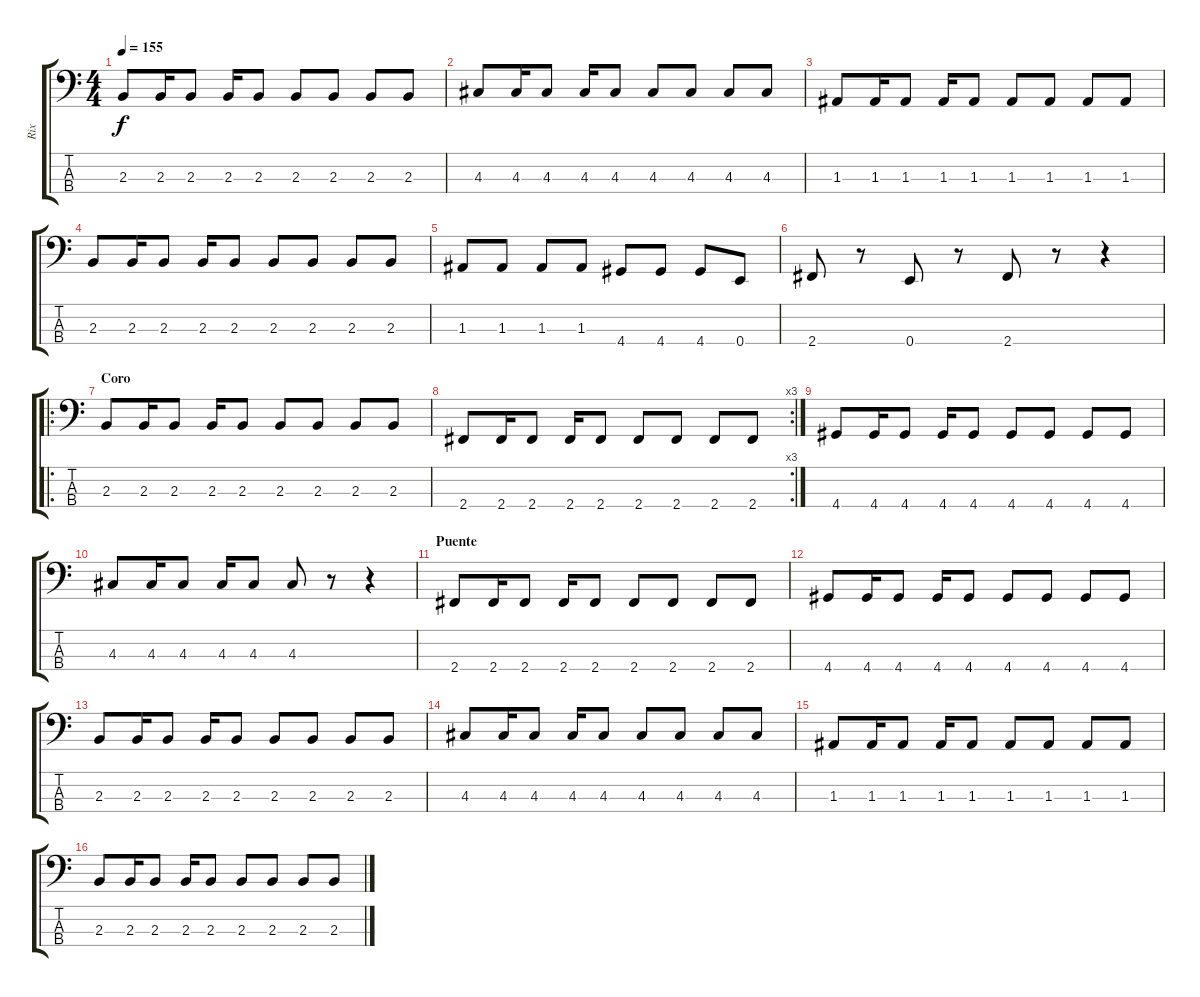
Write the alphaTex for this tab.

\track ("Rix" "Rix") {instrument slapbass2}
\staff {score tabs}
\tuning (G2 D2 A1 E1) {hide}
\ts (4 4)
\tempo 155
\clef f4
\ks c
2.3.8{dy f} 2.3.16 2.3.8 2.3.16 2.3.8 2.3.8 2.3.8 2.3.8 2.3.8 |
4.3.8 4.3.16 4.3.8 4.3.16 4.3.8 4.3.8 4.3.8 4.3.8 4.3.8 |
1.3.8 1.3.16 1.3.8 1.3.16 1.3.8 1.3.8 1.3.8 1.3.8 1.3.8 |
2.3.8 2.3.16 2.3.8 2.3.16 2.3.8 2.3.8 2.3.8 2.3.8 2.3.8 |
1.3.8 1.3.8 1.3.8 1.3.8 4.4.8 4.4.8 4.4.8 0.4.8 |
2.4.8 r.8 0.4.8 r.8 2.4.8 r.8 r.4 |
\ro
\section ("" "Coro")
2.3.8 2.3.16 2.3.8 2.3.16 2.3.8 2.3.8 2.3.8 2.3.8 2.3.8 |
\rc 3
2.4.8 2.4.16 2.4.8 2.4.16 2.4.8 2.4.8 2.4.8 2.4.8 2.4.8 |
4.4.8 4.4.16 4.4.8 4.4.16 4.4.8 4.4.8 4.4.8 4.4.8 4.4.8 |
4.3.8 4.3.16 4.3.8 4.3.16 4.3.8 4.3.8 r.8 r.4 |
\section ("" "Puente")
2.4.8 2.4.16 2.4.8 2.4.16 2.4.8 2.4.8 2.4.8 2.4.8 2.4.8 |
4.4.8 4.4.16 4.4.8 4.4.16 4.4.8 4.4.8 4.4.8 4.4.8 4.4.8 |
2.3.8 2.3.16 2.3.8 2.3.16 2.3.8 2.3.8 2.3.8 2.3.8 2.3.8 |
4.3.8 4.3.16 4.3.8 4.3.16 4.3.8 4.3.8 4.3.8 4.3.8 4.3.8 |
1.3.8 1.3.16 1.3.8 1.3.16 1.3.8 1.3.8 1.3.8 1.3.8 1.3.8 |
2.3.8 2.3.16 2.3.8 2.3.16 2.3.8 2.3.8 2.3.8 2.3.8 2.3.8
